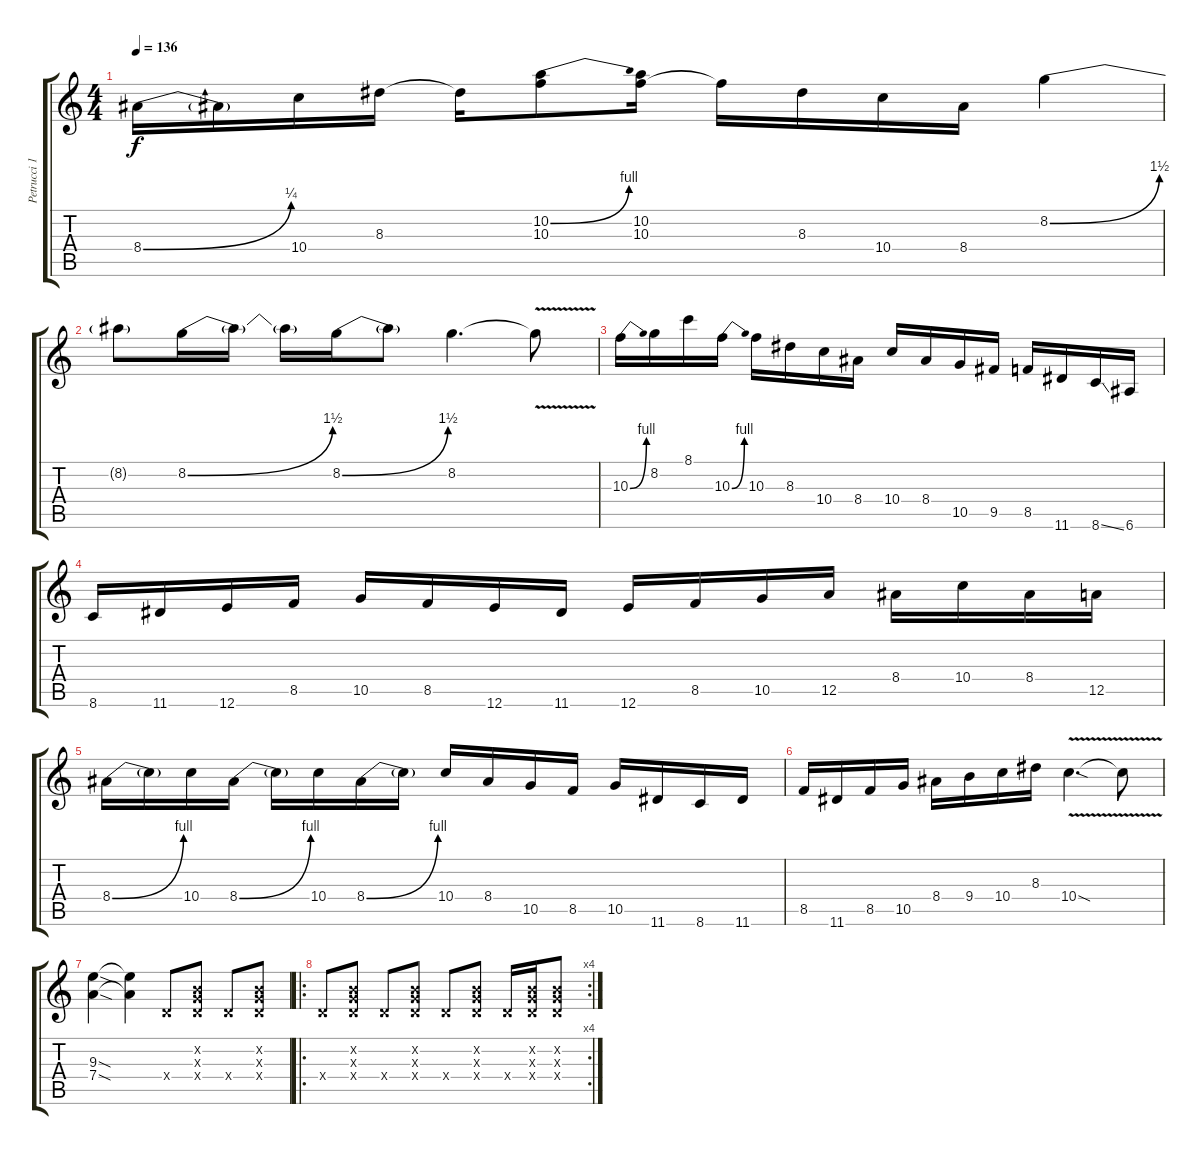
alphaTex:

\track ("Petrucci 1" "Petrucci 1") {instrument distortionguitar}
\staff {score tabs}
\tuning (E4 B3 G3 D3 A2 E2) {hide}
\ts (4 4)
\tempo 136
\clef g2
\ks c
8.4{be (bend 0 0 60 1)}.16{dy f} 8.4{t}.16 10.4.16 8.3.16 8.3{t}.16 (10.2{be (bend 0 0 60 4)} 10.3).8 (10.2 10.3).16 10.3{t}.16 8.3.16 10.4.16 8.4.16 8.2{be (bend 0 0 60 6)}.4 |
8.2{t}.8 8.2{be (bend 0 0 60 6)}.16 8.2{t}.16 8.2{t}.16 8.2{be (bend 0 0 60 6)}.16 8.2{t}.8 8.2.4{d} 8.2{v t}.8 |
10.3{be (bend 0 0 60 4)}.16 8.2.16 8.1.16 10.3{be (bend 0 0 60 4)}.16 10.3.16 8.3.16 10.4.16 8.4.16 10.4.16 8.4.16 10.5.16 9.5.16 8.5.16 11.6.16 8.6{ss}.16 6.6.16 |
8.6.16 11.6.16 12.6.16 8.5.16 10.5.16 8.5.16 12.6.16 11.6.16 12.6.16 8.5.16 10.5.16 12.5.16 8.4.16 10.4.16 8.4.16 12.5.16 |
8.4{be (bend 0 0 60 4)}.16 8.4{t}.16 10.4.16 8.4{be (bend 0 0 60 4)}.16 8.4{t}.16 10.4.16 8.4{be (bend 0 0 60 4)}.16 8.4{t}.16 10.4.16 8.4.16 10.5.16 8.5.16 10.5.16 11.6.16 8.6.16 11.6.16 |
8.5.16 11.6.16 8.5.16 10.5.16 8.4.16 9.4.16 10.4.16 8.3.16 10.4{v sod}.4{d} 10.4{t}.8 |
(9.3{sod} 7.4{sod}).4 (9.3{t} 7.4{t}).4 0.4{x}.8 (0.2{x} 0.3{x} 0.4{x}).8 0.4{x}.8 (0.2{x} 0.3{x} 0.4{x}).8 |
\ro
\rc 4
0.4{x}.8 (0.2{x} 0.3{x} 0.4{x}).8 0.4{x}.8 (0.2{x} 0.3{x} 0.4{x}).8 0.4{x}.8 (0.2{x} 0.3{x} 0.4{x}).8 0.4{x}.16 (0.2{x} 0.3{x} 0.4{x}).16 (0.2{x} 0.3{x} 0.4{x}).8
